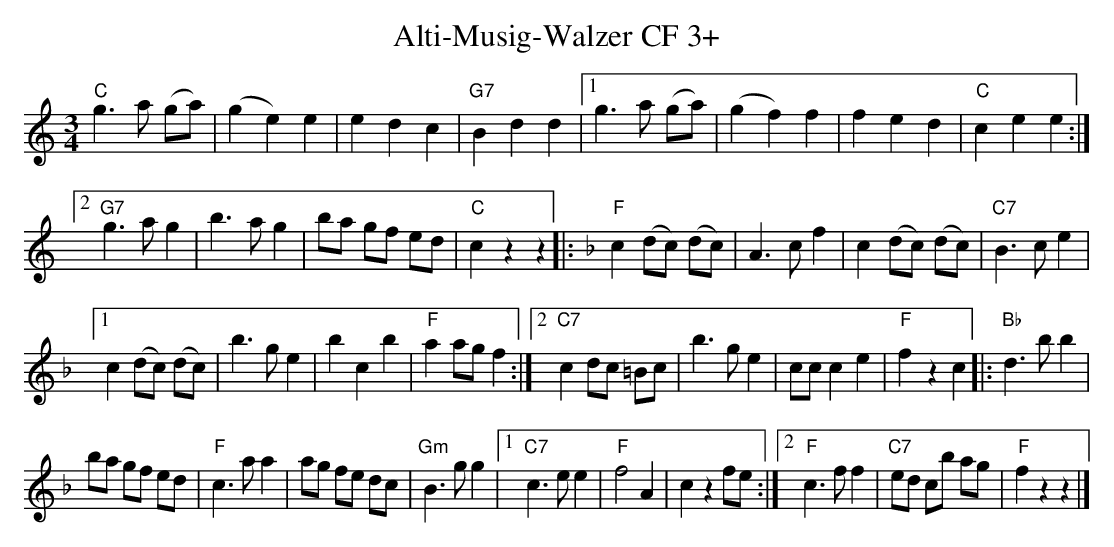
X:1
T:Alti-Musig-Walzer CF 3+
M:3/4
L:1/8
K:Cmaj
"C"g3a (ga) | (g2e2)e2 | e2d2c2 | "G7"B2d2d2 |1 g3a (ga) | (g2f2)f2 | f2e2d2 | "C"c2e2e2 :|2
"G7"g3ag2 | b3ag2 | ba gf ed | "C"c2z2z2 |: [K:Fmaj] "F"c2 (dc) (dc) | A3cf2 | c2 (dc) (dc) | "C7"B3ce2 |1
c2 (dc) (dc) | b3ge2 | b2c2b2 | "F"a2 agf2 :|2 "C7"c2 dc =Bc | b3ge2 | ccc2e2 | "F"f2z2c2 |: "Bb"d3bb2 |
ba gf ed | "F"c3aa2 | ag fe dc | "Gm"B3gg2 |1 "C7"c3ee2 | "F"f4A2 | c2z2fe :|2 "F"c3ff2 | "C7"ed cb ag | "F"f2z2z2 |]
